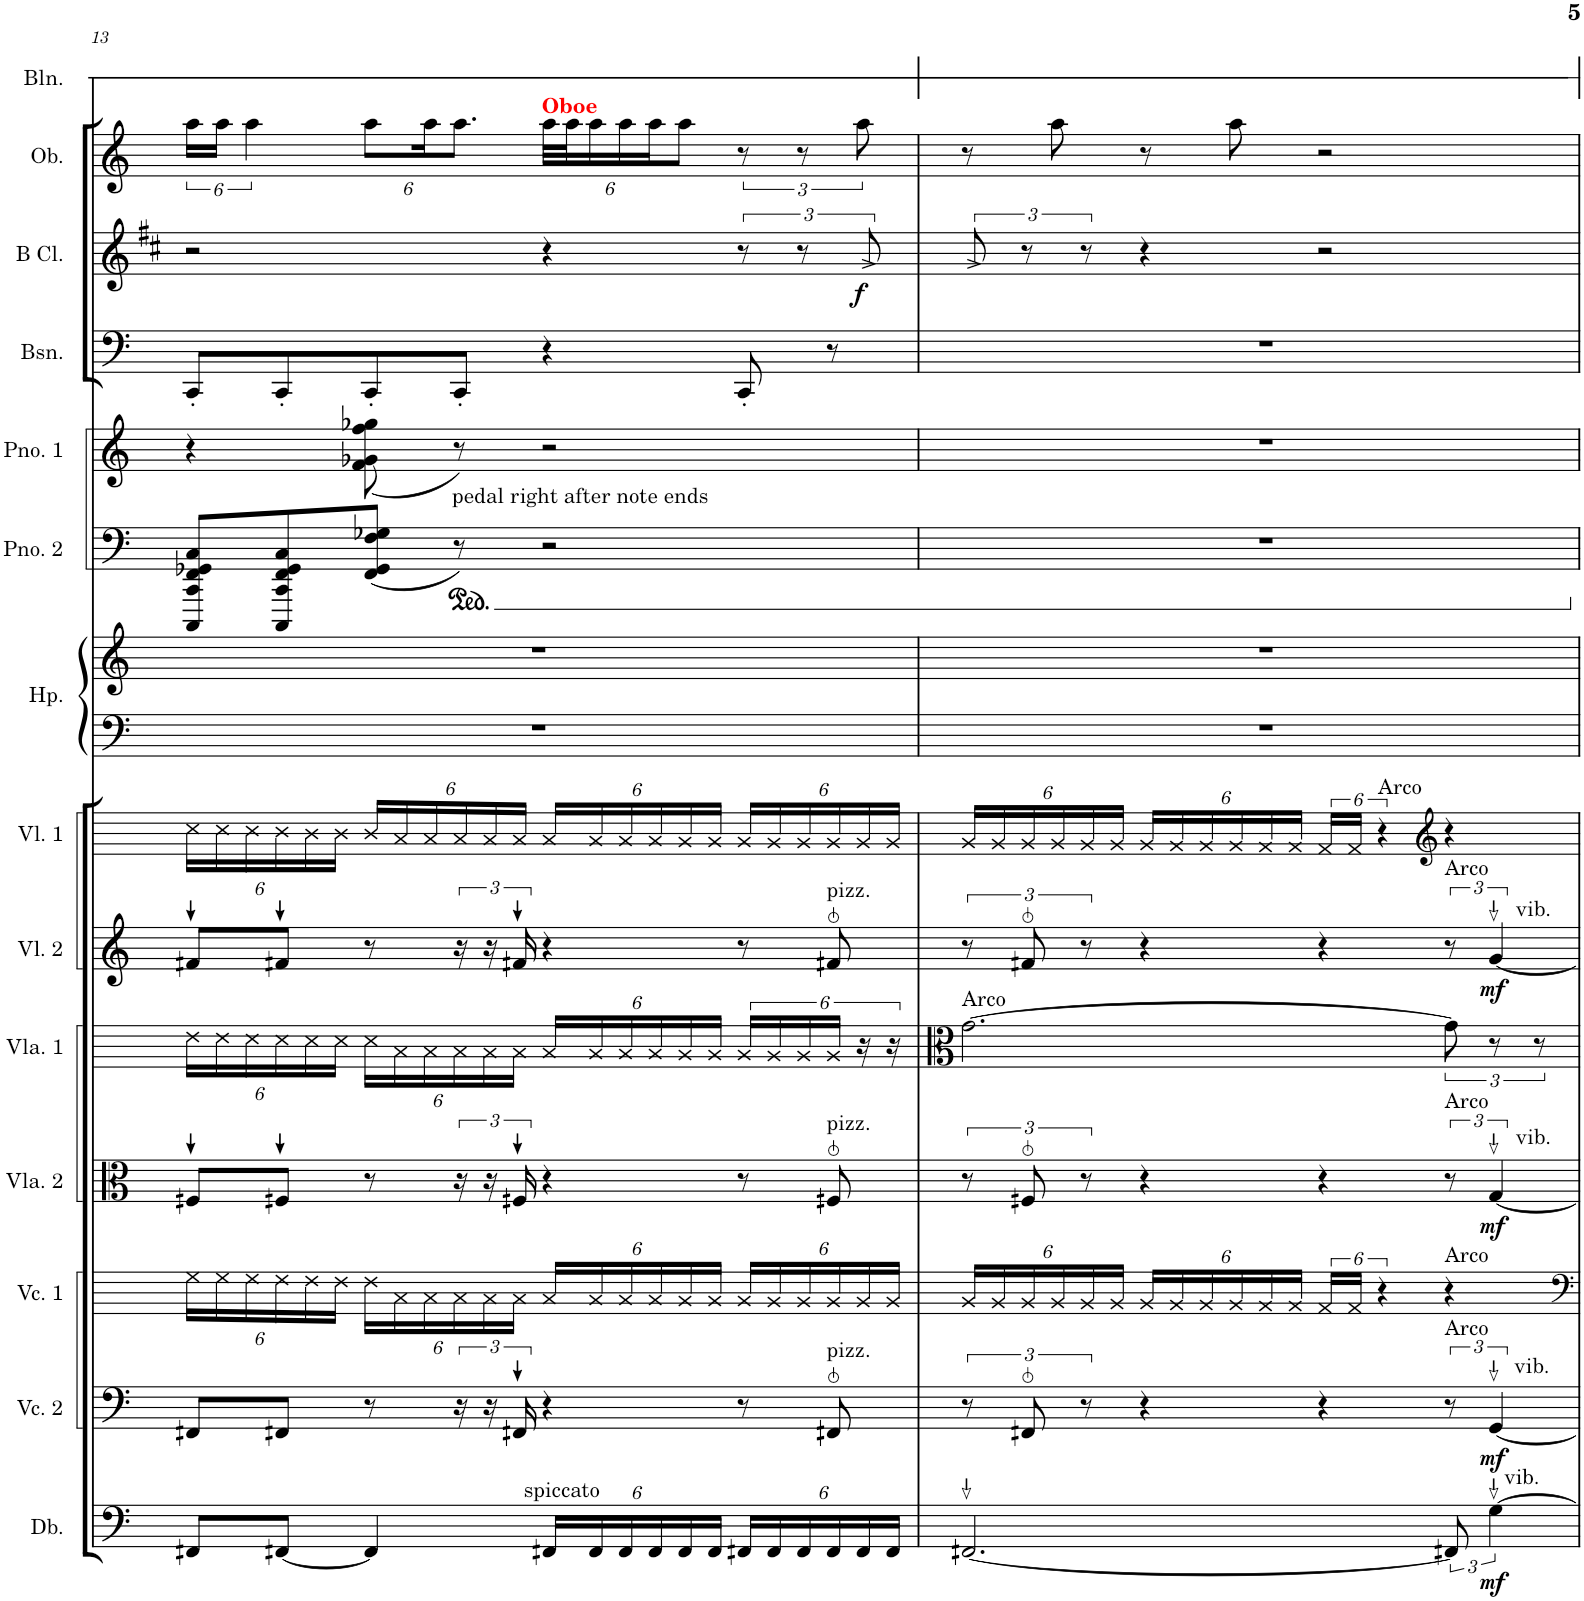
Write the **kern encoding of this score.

**kern	**dynam	**kern	**dynam	**kern	**kern	**dynam	**kern	**kern	**dynam	**kern	**kern	**kern	**kern	**kern	**kern	**kern	**dynam	**kern	**kern	**kern
*part14	*part14	*part13	*part13	*part12	*part11	*part11	*part10	*part9	*part9	*part8	*part7	*part7	*part6	*part6	*part5	*part4	*part4	*part3	*part2	*part1
*staff16	*staff16	*staff15	*staff15	*staff14	*staff13	*staff13	*staff12	*staff11	*staff11	*staff10	*staff9	*staff8	*staff7	*staff6	*staff5	*staff4	*staff4	*staff3	*staff2	*staff1
*I"Double Bass	*	*I"Violoncello 2	*	*I"Violoncello 1	*I"Viola 2	*	*I"Viola 1	*I"Violin 2	*	*I"Violin 1	*I"Harp	*	*I"Piano 1	*	*I"Bassoon	*I"Clarinet in B	*	*I"Oboe	*I"Balloon	*I"atmen
*I'Db.	*	*I'Vc. 2	*	*I'Vc. 1	*I'Vla. 2	*	*I'Vla. 1	*I'Vl. 2	*	*I'Vl. 1	*I'Hp.	*	*I'Pno. 1	*	*I'Bsn.	*	*	*I'Ob.	*I'Bln.	*
!!LO:PB:g=z
*clefF4	*	*clefF4	*	*clefG2	*clefC3	*	*clefC3	*clefG2	*	*clefG2	*clefF4	*clefG2	*clefF4	*clefG2	*clefC3	*clefG2	*	*clefG2	*clefG2	*clefG2
*Trd7c12	*	*	*	*	*	*	*	*	*	*	*	*	*	*	*	*Trd1c2	*	*	*Trd-7c-12	*
*k[]	*	*k[]	*	*k[]	*k[]	*	*k[]	*k[]	*	*k[]	*k[]	*k[]	*k[]	*k[]	*k[]	*k[f#c#]	*	*k[]	*k[]	*k[]
*M4/4	*	*M4/4	*	*M4/4	*M4/4	*	*M4/4	*M4/4	*	*M4/4	*M4/4	*M4/4	*M4/4	*M4/4	*M4/4	*M4/4	*	*M4/4	*M4/4	*M4/4
*	*	*	*	*Xbrackettup	*	*	*Xbrackettup	*	*	*Xbrackettup	*	*	*	*	*	*	*	*	*	*
=13	=13	=13	=13	=13	=13	=13	=13	=13	=13	=13	=13	=13	=13	=13	=13	=13	=13	=13	=13	=13
8FFn/L	.	8FFn/L	.	24ee\LL	8Fn/L	.	24e\LL	8fn/L	.	24cc\LL	1r	1r	8CCC/ 8CC/ 8FF/ 8GG-X/ 8C/L	4r	8CC'/L	2r	.	24aa\LL	[1ff	1r
.	.	.	.	24ee\	.	.	24e\	.	.	24cc\	.	.	.	.	.	.	.	24aa\JJ	.	.
.	.	.	.	24ee\	.	.	24e\	.	.	24cc\	.	.	.	.	.	.	.	6aa\	.	.
[8FFn/J	.	8FFn/J	.	24ee\	8Fn/J	.	24d\	8fn/J	.	24b\	.	.	8CCC/ 8CC/ 8FF/ 8GG-/ 8C/	.	8CC'/	.	.	.	.	.
.	.	.	.	24dd\	.	.	24d\	.	.	24b\	.	.	.	.	.	.	.	.	.	.
.	.	.	.	24dd\JJ	.	.	24d\JJ	.	.	24b\JJ	.	.	.	.	.	.	.	.	.	.
*	*	*	*	*	*	*	*	*	*	*	*	*	*	*	*	*	*	*Xbrackettup	*	*
4FFn/]	.	8r	.	24dd\LL	8r	.	24d\LL	8r	.	24b/LL	.	.	8FF/ 8GG-/ 8F/ 8G-X/J	(<8f\ 8g-X\ 8ff\ 8gg-X\	8CC'/	.	.	12aa\L	.	.
.	.	.	.	24a\	.	.	24B\	.	.	24a/	.	.	.	.	.	.	.	.	.	.
.	.	.	.	24a\	.	.	24B\	.	.	24a/	.	.	.	.	.	.	.	24aa\K	.	.
!	!	!	!	!	!	!	!	!	!	!	!	!	!LO:TX:a:t=pedal right after note ends	!	!	!	!	!	!	!
.	.	24r	.	24a\	24r	.	24B\	24r	.	24a/	.	.	8r	8r)	8CC'/J	.	.	12.aa\J	.	.
.	.	24r	.	24a\	24r	.	24B\	24r	.	24a/	.	.	.	.	.	.	.	.	.	.
.	.	24FFn`/	.	24a\JJ	24Fn`/	.	24B\JJ	24fn`/	.	24a/JJ	.	.	.	.	.	.	.	.	.	.
*Xbrackettup	*	*	*	*	*	*	*	*	*	*	*	*	*	*	*	*	*	*	*	*
!	!	!	!	!	!	!	!	!	!	!	!	!	!	!	!	!	!	!LO:TX:a:B:color=#FF0000:t=Oboe	!	!
!LO:TX:a:t=spiccato	!	!	!	!	!	!	!	!	!	!	!	!	!	!	!	!	!	!	!	!
24FFn`/LL	.	4r	.	24a/LL	4r	.	24B/LL	4r	.	24a/LL	.	.	2r	2r	4r	4r	.	48aa\LLL	.	.
.	.	.	.	.	.	.	.	.	.	.	.	.	.	.	.	.	.	48aa\J	.	.
24FFn`/	.	.	.	24a/	.	.	24B/	.	.	24a/	.	.	.	.	.	.	.	24aa\	.	.
24FFn`/	.	.	.	24a/	.	.	24B/	.	.	24a/	.	.	.	.	.	.	.	24aa\	.	.
24FFn`/	.	.	.	24a/	.	.	24B/	.	.	24a/	.	.	.	.	.	.	.	24aa\J	.	.
24FFn`/	.	.	.	24a/	.	.	24B/	.	.	24a/	.	.	.	.	.	.	.	12aa\J	.	.
24FFn`/JJ	.	.	.	24a/JJ	.	.	24B/JJ	.	.	24a/JJ	.	.	.	.	.	.	.	.	.	.
*	*	*	*	*	*	*	*brackettup	*	*	*	*	*	*	*	*	*	*	*brackettup	*	*
24FFn`/LL	.	8r	.	24a/LL	8r	.	24B/LL	8r	.	24a/LL	.	.	.	.	8CC'/	12r	.	12r	.	.
24FFn`/	.	.	.	24a/	.	.	24B/	.	.	24a/	.	.	.	.	.	.	.	.	.	.
24FFn`/	.	.	.	24a/	.	.	24B/	.	.	24a/	.	.	.	.	.	12r	.	12r	.	.
!	!	!	!	!	!	!	!	!LO:TX:a:t=pizz.	!	!	!	!	!	!	!	!	!	!	!	!
!	!	!	!	!	!LO:TX:a:t=pizz.	!	!	!	!	!	!	!	!	!	!	!	!	!	!	!
!	!	!LO:TX:a:t=pizz.	!	!	!	!	!	!	!	!	!	!	!	!	!	!	!	!	!	!
24FFn`/	.	8FFn/	.	24a/	8Fn/	.	24B/JJ	8fn/	.	24a/	.	.	.	.	8r	.	.	.	.	.
!	!	!	!	!	!	!	!	!	!	!	!	!	!	!	!	!	!LO:DY:b	!	!	!
24FFn`/	.	.	.	24g/	.	.	24r	.	.	24g/	.	.	.	.	.	12g`/	f	12aa\	.	.
24FFn`/JJ	.	.	.	24g/JJ	.	.	24r	.	.	24g/JJ	.	.	.	.	.	.	.	.	.	.
=14-	=14-	=14-	=14-	=14-	=14-	=14-	=14-	=14-	=14-	=14-	=14-	=14-	=14-	=14-	=14-	=14-	=14-	=14-	=14-	=14-
!	!	!	!	!	!	!	!LO:TX:a:t=Arco	!	!	!	!	!	!	!	!	!	!	!	!	!
[2.FFn/	.	12r	.	24g/LL	12r	.	[2.g\	12r	.	24g/LL	1r	1r	1r	1r	1r	12g`/	.	8r	2.ff]	1r
.	.	.	.	24g/	.	.	.	.	.	24g/	.	.	.	.	.	.	.	.	.	.
.	.	12FFn/	.	24g/	12Fn/	.	.	12fn/	.	24g/	.	.	.	.	.	12r	.	.	.	.
.	.	.	.	24g/	.	.	.	.	.	24g/	.	.	.	.	.	.	.	8aa\	.	.
.	.	12r	.	24g/	12r	.	.	12r	.	24g/	.	.	.	.	.	12r	.	.	.	.
.	.	.	.	24g/JJ	.	.	.	.	.	24g/JJ	.	.	.	.	.	.	.	.	.	.
.	.	4r	.	24g/LL	4r	.	.	4r	.	24g/LL	.	.	.	.	.	4r	.	8r	.	.
.	.	.	.	24g/	.	.	.	.	.	24g/	.	.	.	.	.	.	.	.	.	.
.	.	.	.	24g/	.	.	.	.	.	24g/	.	.	.	.	.	.	.	.	.	.
.	.	.	.	24g/	.	.	.	.	.	24g/	.	.	.	.	.	.	.	8aa\	.	.
.	.	.	.	24g/	.	.	.	.	.	24g/	.	.	.	.	.	.	.	.	.	.
.	.	.	.	24g/JJ	.	.	.	.	.	24g/JJ	.	.	.	.	.	.	.	.	.	.
*	*	*	*	*brackettup	*	*	*	*	*	*brackettup	*	*	*	*	*	*	*	*	*	*
.	.	4r	.	24f/LL	4r	.	.	4r	.	24f/LL	.	.	.	.	.	2r	.	2r	.	.
.	.	.	.	24f/JJ	.	.	.	.	.	24f/JJ	.	.	.	.	.	.	.	.	.	.
!	!	!	!	!	!	!	!	!	!	!LO:TX:a:t=Arco	!	!	!	!	!	!	!	!	!	!
.	.	.	.	6r	.	.	.	.	.	6r	.	.	.	.	.	.	.	.	.	.
*	*	*	*	*	*	*	*	*	*	*clefG2	*	*	*	*	*	*	*	*	*	*
*brackettup	*	*	*	*	*	*	*	*	*	*	*	*	*	*	*	*	*	*	*	*
!	!	!	!	!	!	!	!	!LO:TX:a:t=Arco	!	!	!	!	!	!	!	!	!	!	!	!
!	!	!	!	!	!LO:TX:a:t=Arco	!	!	!	!	!	!	!	!	!	!	!	!	!	!	!
!	!	!	!	!LO:TX:a:t=Arco	!	!	!	!	!	!	!	!	!	!	!	!	!	!	!	!
!	!	!LO:TX:a:t=Arco	!	!	!	!	!	!	!	!	!	!	!	!	!	!	!	!	!	!
12FFn/]	.	12r	.	4r	12r	.	12g\]	12r	.	4r	.	.	.	.	.	.	.	.	4ff	.
!	!	!	!	!	!	!	!	!LO:TX:a:t=vib.	!	!	!	!	!	!	!	!	!	!	!	!
!	!	!	!	!	!LO:TX:a:t=vib.	!	!	!	!	!	!	!	!	!	!	!	!	!	!	!
!	!	!LO:TX:a:t=vib.	!	!	!	!	!	!	!	!	!	!	!	!	!	!	!	!	!	!
!LO:TX:a:t=vib.	!	!	!	!	!	!	!	!	!	!	!	!	!	!	!	!	!	!	!	!
!	!LO:DY:b	!	!LO:DY:b	!	!	!LO:DY:b	!	!	!LO:DY:b	!	!	!	!	!	!	!	!	!	!	!
[6G\	mf	[6GG/	mf	.	[6G/	mf	12r	[6g/	mf	.	.	.	.	.	.	.	.	.	.	.
.	.	.	.	.	.	.	12r	.	.	.	.	.	.	.	.	.	.	.	.	.
=-	=-	=-	=-	=-	=-	=-	=-	=-	=-	=-	=-	=-	=-	=-	=-	=-	=-	=-	=-	=-
*-	*-	*-	*-	*-	*-	*-	*-	*-	*-	*-	*-	*-	*-	*-	*-	*-	*-	*-	*-	*-
